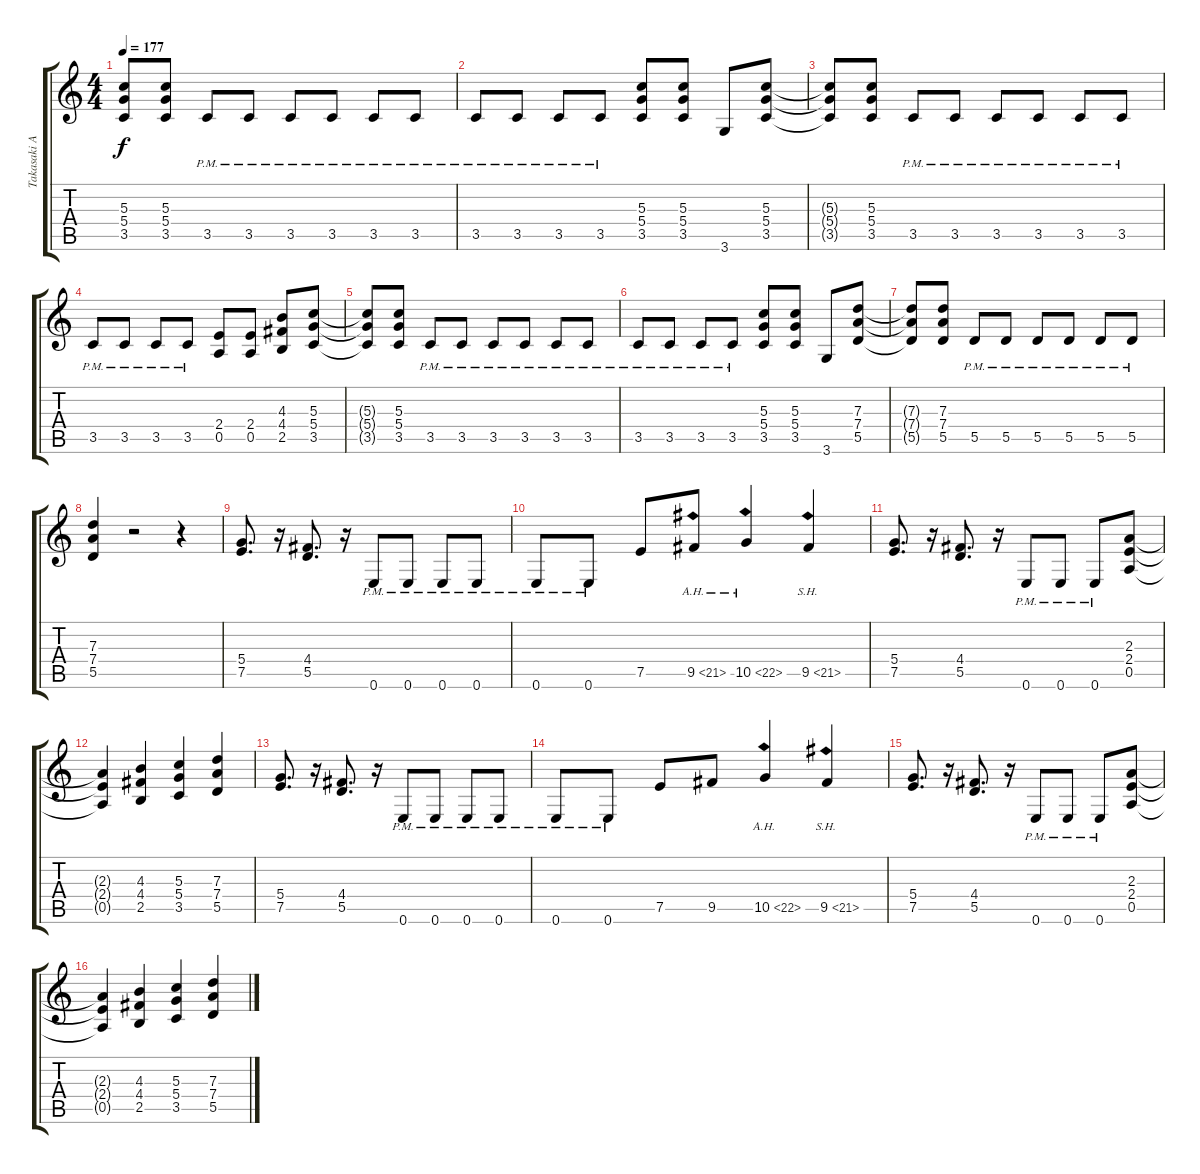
\track ("Takasaki Akira II [Rythm]" "Takasaki A") {instrument distortionguitar}
\staff {score tabs}
\tuning (E4 B3 G3 D3 A2 E2) {hide}
\ts (4 4)
\tempo 177
\clef g2
\ks c
(5.3{t} 5.4{t} 3.5{t}).8{dy f} (5.3 5.4 3.5).8 3.5{pm}.8 3.5{pm}.8 3.5{pm}.8 3.5{pm}.8 3.5{pm}.8 3.5{pm}.8 |
3.5{pm}.8 3.5{pm}.8 3.5{pm}.8 3.5{pm}.8 (5.3 5.4 3.5).8 (5.3 5.4 3.5).8 3.6.8 (5.3 5.4 3.5).8 |
(5.3{t} 5.4{t} 3.5{t}).8 (5.3 5.4 3.5).8 3.5{pm}.8 3.5{pm}.8 3.5{pm}.8 3.5{pm}.8 3.5{pm}.8 3.5{pm}.8 |
3.5{pm}.8 3.5{pm}.8 3.5{pm}.8 3.5{pm}.8 (2.4 0.5).8 (2.4 0.5).8 (4.3 4.4 2.5).8 (5.3 5.4 3.5).8 |
(5.3{t} 5.4{t} 3.5{t}).8 (5.3 5.4 3.5).8 3.5{pm}.8 3.5{pm}.8 3.5{pm}.8 3.5{pm}.8 3.5{pm}.8 3.5{pm}.8 |
3.5{pm}.8 3.5{pm}.8 3.5{pm}.8 3.5{pm}.8 (5.3 5.4 3.5).8 (5.3 5.4 3.5).8 3.6.8 (7.3 7.4 5.5).8 |
(7.3{t} 7.4{t} 5.5{t}).8 (7.3 7.4 5.5).8 5.5{pm}.8 5.5{pm}.8 5.5{pm}.8 5.5{pm}.8 5.5{pm}.8 5.5{pm}.8 |
(7.3 7.4 5.5).4 r.2 r.4 |
(5.4 7.5).8{d} r.16 (4.4 5.5).8{d} r.16 0.6{pm}.8 0.6{pm}.8 0.6{pm}.8 0.6{pm}.8 |
0.6{pm}.8 0.6{pm}.8 7.5.8 9.5{ah 12}.8 10.5{ah 12}.4 9.5{sh 12}.4 |
(5.4 7.5).8{d} r.16 (4.4 5.5).8{d} r.16 0.6{pm}.8 0.6{pm}.8 0.6{pm}.8 (2.3 2.4 0.5).8 |
(2.3{t} 2.4{t} 0.5{t}).4 (4.3 4.4 2.5).4 (5.3 5.4 3.5).4 (7.3 7.4 5.5).4 |
(5.4 7.5).8{d} r.16 (4.4 5.5).8{d} r.16 0.6{pm}.8 0.6{pm}.8 0.6{pm}.8 0.6{pm}.8 |
0.6{pm}.8 0.6{pm}.8 7.5.8 9.5.8 10.5{ah 12}.4 9.5{sh 12}.4 |
(5.4 7.5).8{d} r.16 (4.4 5.5).8{d} r.16 0.6{pm}.8 0.6{pm}.8 0.6{pm}.8 (2.3 2.4 0.5).8 |
(2.3{t} 2.4{t} 0.5{t}).4 (4.3 4.4 2.5).4 (5.3 5.4 3.5).4 (7.3 7.4 5.5).4
